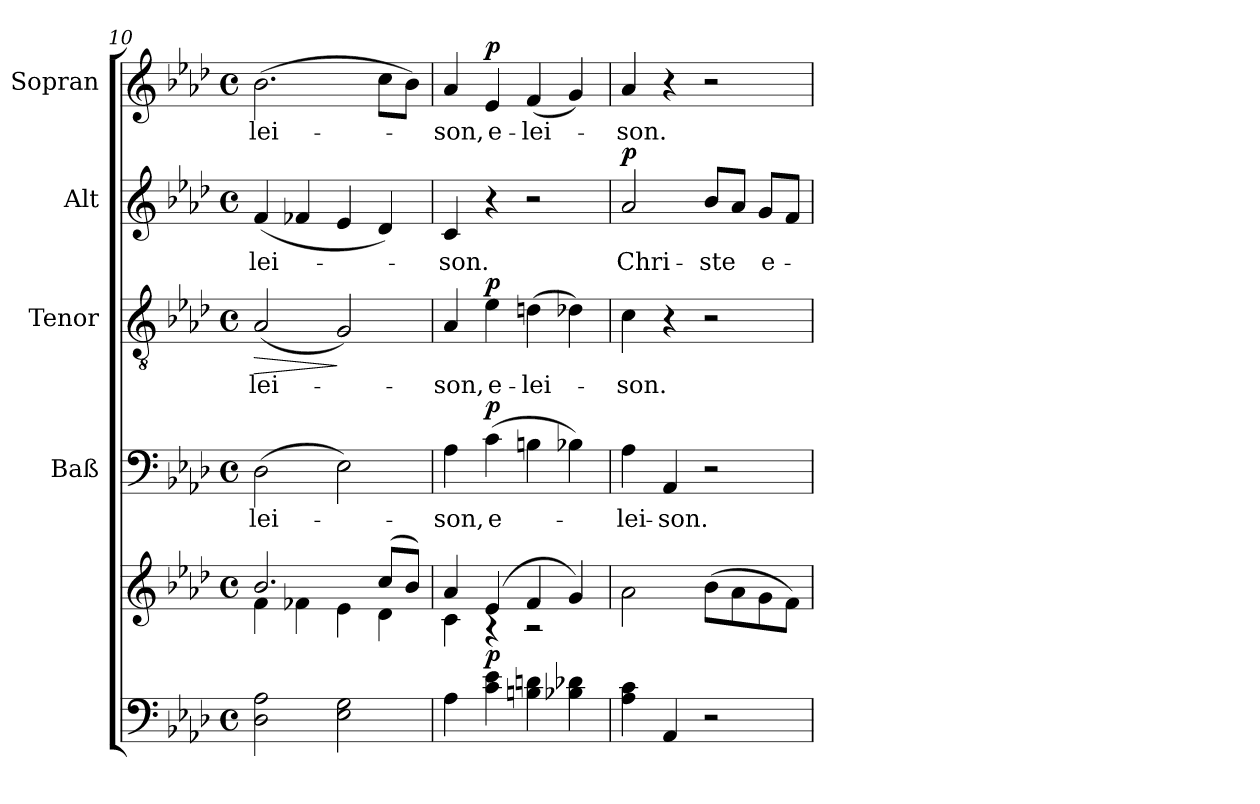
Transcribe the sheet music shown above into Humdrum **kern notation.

**kern	**kern	**dynam	**kern	**text	**dynam	**kern	**text	**dynam	**kern	**text	**dynam	**kern	**text	**dynam
*part5	*part5	*part5	*part4	*part4	*part4	*part3	*part3	*part3	*part2	*part2	*part2	*part1	*part1	*part1
*staff6	*staff5	*staff5/6	*staff4	*staff4	*staff4	*staff3	*staff3	*staff3	*staff2	*staff2	*staff2	*staff1	*staff1	*staff1
*	*	*	*I"Baß	*	*	*I"Tenor	*	*	*I"Alt	*	*	*I"Sopran	*	*
*	*	*	*I'Baß	*	*	*I'Ten	*	*	*I'Alt	*	*	*I'Sop	*	*
*clefF4	*clefG2	*	*clefF4	*	*	*clefGv2	*	*	*clefG2	*	*	*clefG2	*	*
*k[b-e-a-d-]	*k[b-e-a-d-]	*	*k[b-e-a-d-]	*	*	*k[b-e-a-d-]	*	*	*k[b-e-a-d-]	*	*	*k[b-e-a-d-]	*	*
*A-:	*A-:	*	*A-:	*	*	*A-:	*	*	*A-:	*	*	*A-:	*	*
*M4/4	*M4/4	*	*M4/4	*	*	*M4/4	*	*	*M4/4	*	*	*M4/4	*	*
*met(c)	*met(c)	*	*met(c)	*	*	*met(c)	*	*	*met(c)	*	*	*met(c)	*	*
=10	=10	=10	=10	=10	=10	=10	=10	=10	=10	=10	=10	=10	=10	=10
*	*^	*	*	*	*	*	*	*	*	*	*	*	*	*
!	!	!	!	!	!LO:LY:b	!	!	!LO:LY:b	!LO:HP:b	!	!LO:LY:b	!	!	!LO:LY:b	!
2D-\ 2A-\	2.b-/	4f\	.	(>2D-\	-lei-	.	(<2A-/	-lei-	>	(<4f/	-lei-	.	(>2.b-\	-lei-	.
.	.	4f-X\	.	.	.	.	.	.	.	4f-X/	.	.	.	.	.
2E-\ 2G\	.	4e-\	.	2E-\)	.	.	2G/)	.	]	4e-/	.	.	.	.	.
.	(>8cc/L	4d-\	.	.	.	.	.	.	.	4d-/)	.	.	8cc\L	.	.
.	8b-/J)	.	.	.	.	.	.	.	.	.	.	.	8b-\J)	.	.
=11	=11	=11	=11	=11	=11	=11	=11	=11	=11	=11	=11	=11	=11	=11	=11
!	!	!	!	!	!LO:LY:b	!	!	!LO:LY:b	!	!	!LO:LY:b	!	!	!LO:LY:b	!
4A-\	4a-/	4c\	.	4A-\	-son,	.	4A-/	-son,	.	4c/	-son.	.	4a-/	-son,	.
!	!	!	!LO:DY:b	!	!LO:LY:b	!LO:DY:a	!	!LO:LY:b	!LO:DY:a	!	!	!	!	!LO:LY:b	!LO:DY:a
4c\ 4e-\	(4e-/	4rG	p	(>4c\	e-	p	4e-\	e-	p	4r	.	.	4e-/	e-	p
!	!	!	!	!	!	!	!	!LO:LY:b	!	!	!	!	!	!LO:LY:b	!
4Bn\ 4dn\	4f/	2rA	.	4Bn\	.	.	(>4dn\	-lei-	.	2r	.	.	(<4f/	-lei-	.
4B-X\ 4d-X\	4g/)	.	.	4B-X\)	.	.	4d-X\)	.	.	.	.	.	4g/)	.	.
*	*v	*v	*	*	*	*	*	*	*	*	*	*	*	*	*
=12	=12	=12	=12	=12	=12	=12	=12	=12	=12	=12	=12	=12	=12	=12
!	!	!	!	!LO:LY:b	!	!	!LO:LY:b	!	!	!LO:LY:b	!LO:DY:a	!	!LO:LY:b	!
4A-\ 4c\	2a-\	.	4A-\	-lei-	.	4c\	-son.	.	2a-/	Chri-	p	4a-/	-son.	.
!	!	!	!	!LO:LY:b	!	!	!	!	!	!	!	!	!	!
4AA-/	.	.	4AA-/	-son.	.	4r	.	.	.	.	.	4r	.	.
!	!	!	!	!	!	!	!	!	!	!LO:LY:b	!	!	!	!
2r	(>8b-\L	.	2r	.	.	2r	.	.	8b-/L	-ste	.	2r	.	.
.	8a-\	.	.	.	.	.	.	.	8a-/J	.	.	.	.	.
!	!	!	!	!	!	!	!	!	!	!LO:LY:b	!	!	!	!
.	8g\	.	.	.	.	.	.	.	8g/L	e-	.	.	.	.
.	8f\J)	.	.	.	.	.	.	.	8f/J	.	.	.	.	.
=	=	=	=	=	=	=	=	=	=	=	=	=	=	=
*-	*-	*-	*-	*-	*-	*-	*-	*-	*-	*-	*-	*-	*-	*-
